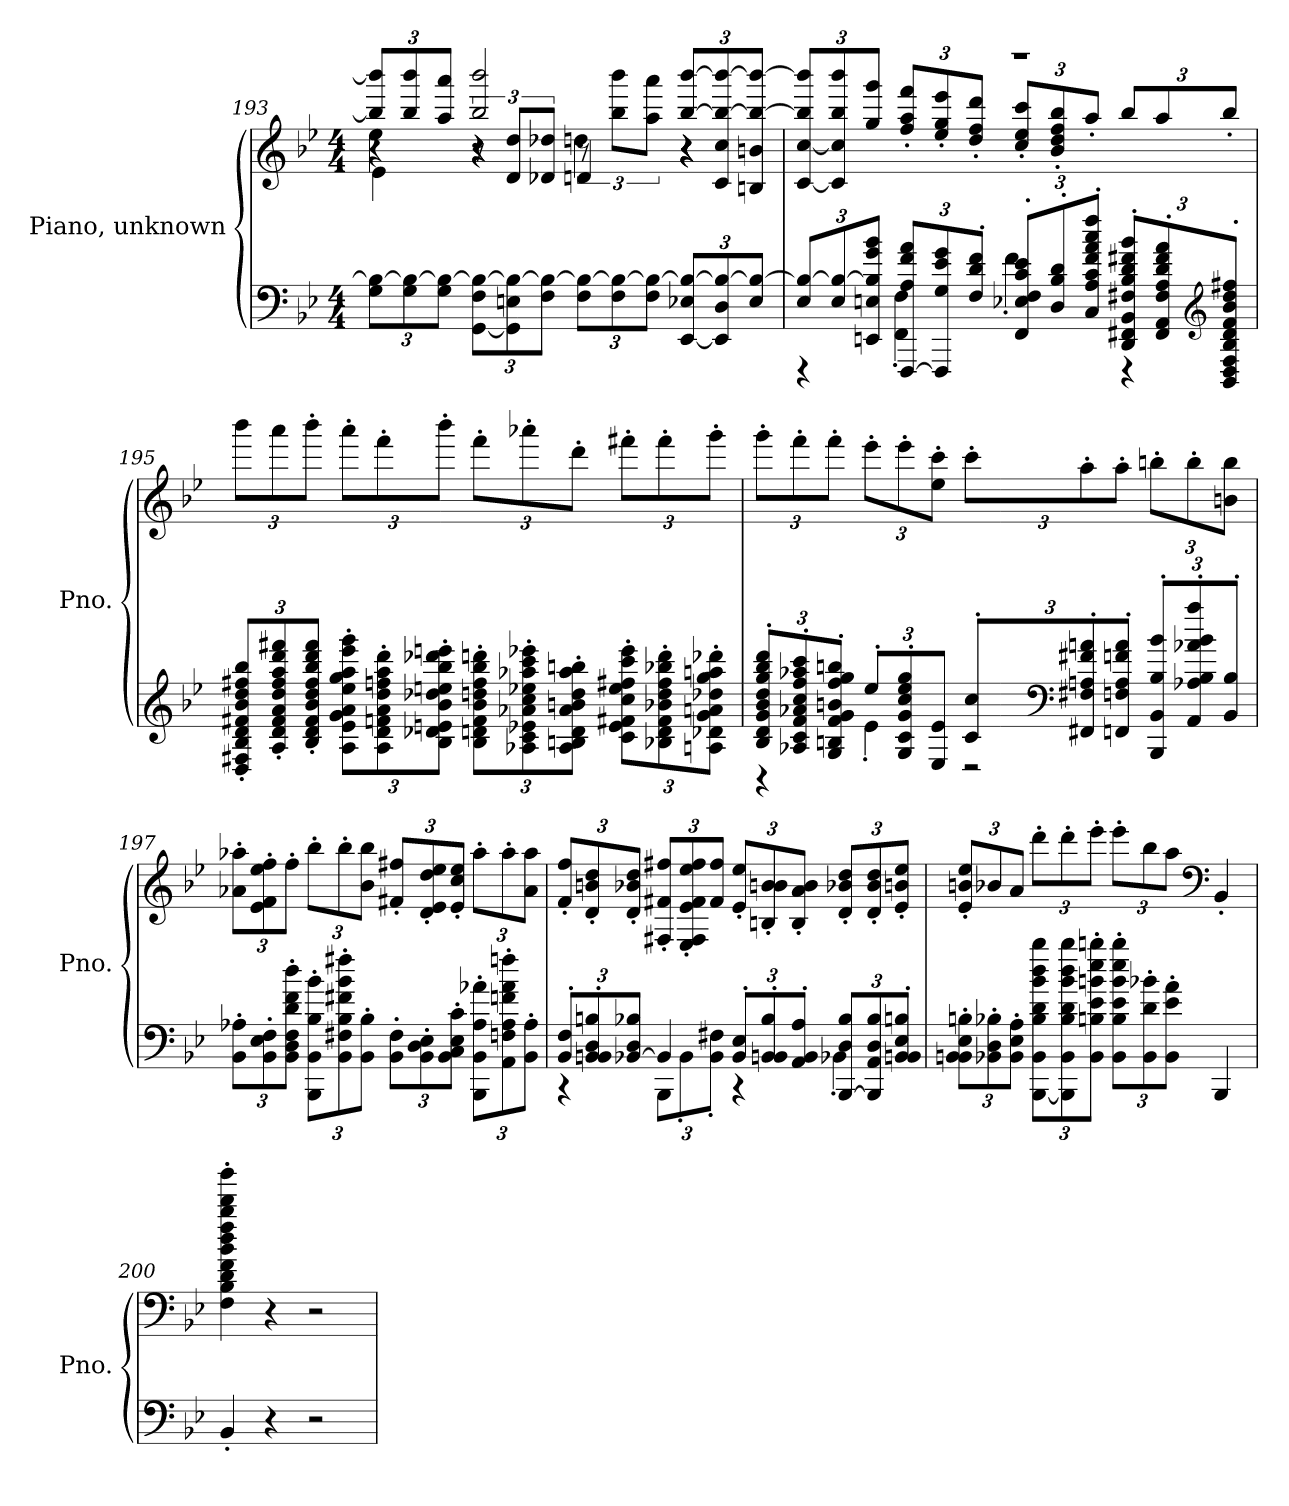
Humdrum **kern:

**kern	**kern
*part1	*part1
*staff2	*staff1
*I"Piano, unknown	*
*I'Pno.	*
!!LO:LB:g=z
*clefF4	*clefG2
*k[b-e-]	*k[b-e-]
*M4/4	*M4/4
=193	=193
*	*^
*	*	*^
*Xbrackettup	*	*	*Xbrackettup
*	*	*	*^
12G\ 12B-\_L	4r	4ee-\	12bb-/] 12bbb-/]L	4e-\
12G\ 12B-\_	.	.	12bb-/ 12bbb-/	.
12G\ 12B-\_J	.	.	12aa/ 12aaa/J	.
*	*	*	*brackettup	*
[12GG\ 12F\ 12B-\_L	2bb-/ 2bbb-/	4r	12r	4r
12GG\] 12En\ 12B-\_	.	.	12d/ 12dd/L	.
12F\ 12B-\_J	.	.	12d-X/ 12dd-X/J	.
12F\ 12B-\_L	.	12r	4dn/	4ddn\
12F\ 12B-\_	.	12bb-\ 12bbb-\L	.	.
12F\ 12B-\_J	.	12aa\ 12aaa\J	.	.
*	*	*	*Xbrackettup	*
[12EE-/ 12E-X/ 12B-/_L	4r	4r	[12bb-/ [12bbb-/L	4r
12EE-/] 12D/ 12B-/_	.	.	12c/ 12cc/ 12bb-/_ 12bbb-/_	.
12E-/ 12B-/_J	.	.	12Bn/ 12bn/ 12bb-/_ 12bbb-/_J	.
*	*	*v	*v	*v
=194	=194	=194
*^	*	*
12E-/ 12B-/_L	4r	1r	[12c/ [12cc/ 12bb-/] 12bbb-/]L
12E-/ 12B-/_	.	.	12c/] 12cc/] 12bb-/ 12bbb-/
12EEn/ 12En/ 12B-/] 12g/ 12b-/J	.	.	12gg/ 12ggg/J
[12FFF/ 12A/ 12f/ 12a/L	4FF\' 4F\'	.	12ff/' 12aa/' 12fff/'L
12FFF/] 12G/ 12e-/ 12g/	.	.	12ee-/' 12gg/' 12eee-/'
12F/' 12d/' 12f/'J	.	.	12dd/' 12ff/' 12ddd/'J
12FF/' 12E-X/' 12F/' 12c/' 12e-/'L	4f'\	.	12cc/' 12ee-/' 12ccc/'L
12D/' 12B-/' 12d/'	.	.	12b-/' 12dd/' 12ff/' 12bb-/'
12C/' 12A/' 12c/' 12f/' 12a/' 12cc/' 12ff/'J	.	.	12aa'/J
12DD/' 12FF#X/' 12BB-/' 12F#X/' 12B-/' 12d/' 12f#X/' 12b-/'L	4r	.	12bb-/L
12FF#/' 12AA/' 12F#/' 12A/' 12d/' 12f#/' 12a/'	.	.	12aa/
*clefG2	*	*	*
12BB-/' 12D/' 12F#/' 12B-/' 12d/' 12f#/' 12b-/' 12dd/' 12ff#X/'J	.	.	12bb-'/J
*v	*v	*	*
*	*v	*v
!!LO:LB:g=z
=195	=195
12D/' 12F#X/' 12B-/' 12d/' 12f#X/' 12b-/' 12dd/' 12ff#X/' 12bb-/'L	12bbb-\L
12A/' 12d/' 12f#/' 12a/' 12dd/' 12ff#/' 12aa/' 12ddd/' 12fff#X/'	12aaa\
12B-/' 12d/' 12f#/' 12b-/' 12dd/' 12ff#/' 12bb-/' 12ddd/' 12fff#/'J	12bbb-'\J
12A\' 12e-\' 12g\' 12a\' 12ee-\' 12gg\' 12aa\' 12eee-\' 12ggg\'L	12aaa'\L
12A\' 12d\' 12fn\' 12a\' 12dd\' 12ffn\' 12aa\' 12ddd\'	12fff'\
12B-\' 12d-X\' 12en\' 12b-\' 12dd-X\' 12een\' 12bb-\' 12ddd-X\' 12eeen\'J	12bbb-'\J
12B-\' 12dn\' 12f\' 12b-\' 12ddn\' 12ff\' 12bb-\' 12dddn\'L	12fff'\L
12A-X\' 12c\' 12e-X\' 12a-X\' 12cc\' 12ee-X\' 12aa-X\' 12ccc\' 12eee-X\'	12aaa-X'\
12A-\' 12Bn\' 12d\' 12a-\' 12bn\' 12dd\' 12aa-\' 12bbn\'J	12ddd'\J
12c\' 12e-\' 12f#X\' 12cc\' 12ee-\' 12ff#X\' 12ccc\' 12eee-\'L	12fff#X'\L
12B-X\' 12d\' 12f#\' 12b-X\' 12dd\' 12ff#\' 12bb-X\' 12ddd\'	12fff#'\
12An\' 12d-X\' 12g\' 12an\' 12dd-X\' 12gg\' 12aan\' 12ddd-X\'J	12ggg'\J
!!LO:PB:g=z
=196	=196
*^	*
12B-/' 12d/' 12g/' 12b-/' 12dd/' 12gg/' 12bb-/' 12ddd/'L	4r	12ggg'\L
12A-X/' 12c/' 12f/' 12a-X/' 12cc/' 12ff/' 12aa-X/' 12ccc/'	.	12fff'\
12G/' 12Bn/' 12f/' 12g/' 12bn/' 12ff/' 12gg/' 12bbn/'J	.	12fff'\J
12ee-'/L	4e-'\	12eee-'\L
12G/' 12c/' 12g/' 12cc/' 12ee-/' 12gg/'	.	12eee-'\
12E-/ 12e-/J	.	12ee-\' 12ccc\'J
12c/' 12cc/'L	2r	12ccc'\L
*clefF4	*	*
12FF#X/' 12F#X/' 12An/' 12f#X/' 12an/'	.	12aa'\
12FFn/' 12Fn/' 12A/' 12fn/' 12a/'J	.	12aa'\J
12BBB-/' 12BB-/' 12B/' 12b/'L	.	12bbn'\L
12AA/' 12A-X/' 12B/' 12a-X/' 12b/' 12aa-/'	.	12bb'\
12BB-/' 12B/'J	.	12bn\ 12bb\J
*v	*v	*
=197	=197
12BB-\' 12A-X\'L	12a-X\' 12aa-X\'L
12BB-\' 12E-\' 12F\'	12e-\' 12f\' 12ee-\' 12ff\'
12BB-\' 12D\' 12F\' 12d\' 12f\' 12dd\'J	12ff'\J
12BBB-\' 12BB-\' 12B-\' 12b-\'L	12bb-'\L
12BB-\' 12F#X\' 12B-\' 12f#X\' 12b-\' 12ff#X\'	12bb-'\
12BB-\' 12B-\'J	12b-\ 12bb-\J
12BB-\' 12F#\'L	12f#X/' 12ff#X/'L
12BB-\' 12D\' 12E-\'	12d/' 12e-/' 12dd/' 12ee-/'
12BB-\' 12C\' 12E-\' 12c\'J	12e-/' 12cc/' 12ee-/'J
12BBB-\' 12BB-\' 12A-\' 12a-X\'L	12aa-'\L
12AA\' 12Fn\' 12A-\' 12fn\' 12a-\' 12ffn\'	12aa-'\
12BB-\' 12A-\'J	12a-\ 12aa-\J
!!LO:LB:g=z
=198	=198
*^	*
12BB-/' 12F/'L	4r	12f/' 12ff/'L
12BB-/' 12BBn/' 12D/' 12Bn/'	.	12d/' 12bn/' 12dd/'
[12BB-X/ 12D/ 12B-X/J	.	12d/' 12b-X/' 12dd/'J
4BB-/]	12BBB-\L	12F#X/' 12f#X/' 12ff#X/'L
.	12BB-'\	12E-/' 12F#/' 12e-/' 12f#/' 12ee-/' 12ff#/'
.	12BB-\' 12F#X\'J	12f#/ 12ff#/J
12BB-/' 12E-/'L	4r	12e-/' 12ee-/'L
12BB-/' 12BBn/' 12B-/'	.	12Bn/' 12b-/' 12bn/'
12AA/' 12BB/' 12A/'J	.	12B/' 12a/' 12b/'J
[12BBB-/ 12D/ 12B-/L	4BB-X'\	12d/' 12b-X/' 12dd/'L
12BBB-/] 12AA/ 12D/ 12B-/	.	12d/' 12b-/' 12dd/'
12BB-/' 12BBn/' 12E-/' 12Bn/'J	.	12e-/' 12bn/' 12ee-/'J
*v	*v	*
=199	=199
12BB-\' 12BBn\' 12E-\' 12Bn\'L	12e-/' 12bn/' 12ee-/'L
12BB-X\' 12D\' 12B-X\'	12b-X/
12BB-\' 12E-\' 12A\'J	12a/J
[12BBB-\ 12BB-\ 12B-\ 12d\ 12b-\ 12dd\ 12bb-\L	12ddd'\L
12BBB-\] 12BB-\ 12B-\ 12d\ 12b-\ 12dd\ 12bb-\	12ddd'\
12BB-\' 12Bn\' 12e-\' 12bn\' 12ee-\' 12bbn\'J	12eee-'\J
12BB-\' 12B\' 12e-\' 12b\' 12ee-\' 12bb\'L	12eee-'\L
12BB-\' 12d\' 12b-X\'	12bb-\
12BB-\' 12e-\' 12a\'J	12aa\J
*	*clefF4
4BBB-/	4BB-'/
=200	=200
4BB-'/	4F\' 4B-\' 4d\' 4f\' 4b-\' 4dd\' 4ff\' 4bb-\' 4ddd\' 4bbb-\'
4r	4r
2r	2r
=	=
*-	*-
